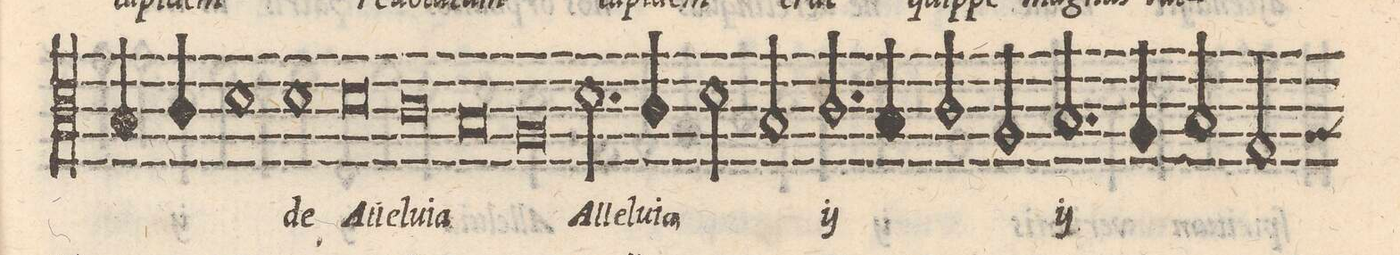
**kern	**text
*I"ALTVS	*
*clefC3	*
*k[]	*
*met(C|)	*
*M2/1	*
4B/	.
4c/	.
=27-	=27-
1d	.
1d	-de
=28-	=28-
0d	Al-
=29-	=29-
0c	-le-
=30-	=30-
0B	-lu-
=31-	=31-
0Any	-ia
=32-	=32-
2.d\	Al-
4c/	-le-
2d\	-lu-
2B/	-ia
=33-	=33-
*	*ij
2.c/	Al-
4B/	-le-
2c/	-lu-
2A/	-ia
=34-	=34-
2.B/	Al-
4A/	-le-
2B/	-lu-
2G/	-ia
*custos:A	*Xij
=35-	=35-
*-	*-
